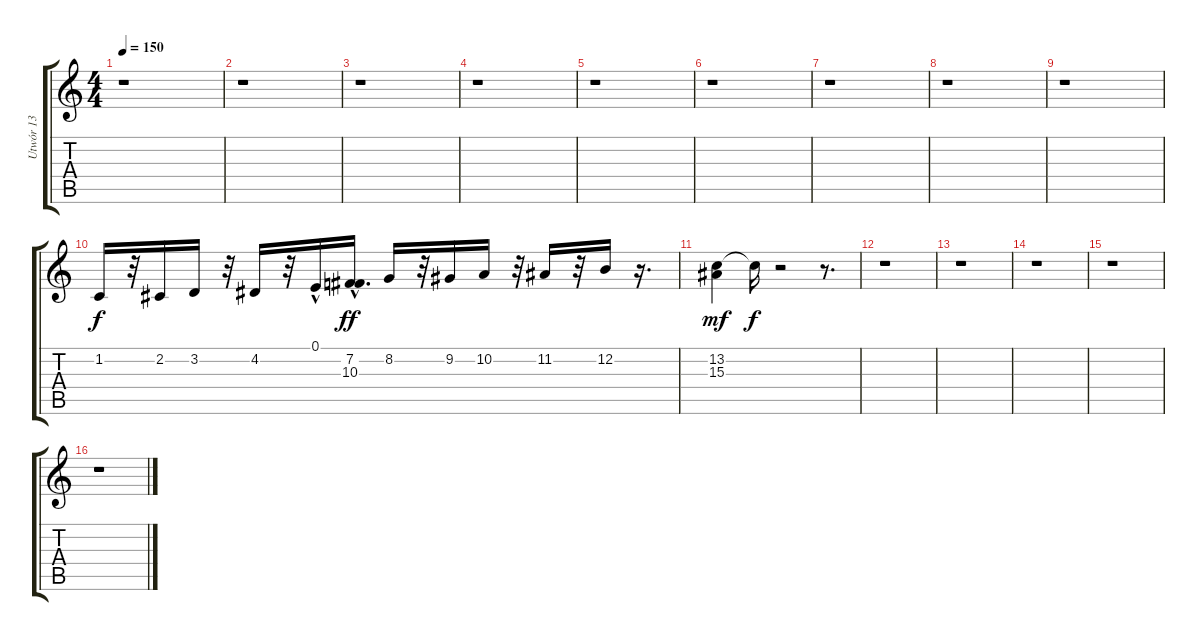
\track ("Utwór 13" "Utwór 13") {instrument trombone}
\staff {score tabs}
\tuning (E4 B3 G3 D3 A2 E2) {hide}
\ts (4 4)
\tempo 150
\clef g2
\ks c
r.1{dy f} |
r.1 |
r.1 |
r.1 |
r.1 |
r.1 |
r.1 |
r.1 |
r.1 |
1.2.16 r.32 2.2.16 3.2.16 r.32 4.2.16 r.32 0.1{hac}.16 (7.2 10.3{hac}).16{d dy ff} 8.2.16 r.32 9.2.16 10.2.16 r.32 11.2.16 r.32 12.2.16 r.16{d} |
(13.2 15.3).4{dy mf} 13.2{t}.16{dy f} r.2 r.8{d} |
r.1 |
r.1 |
r.1 |
r.1 |
r.1
